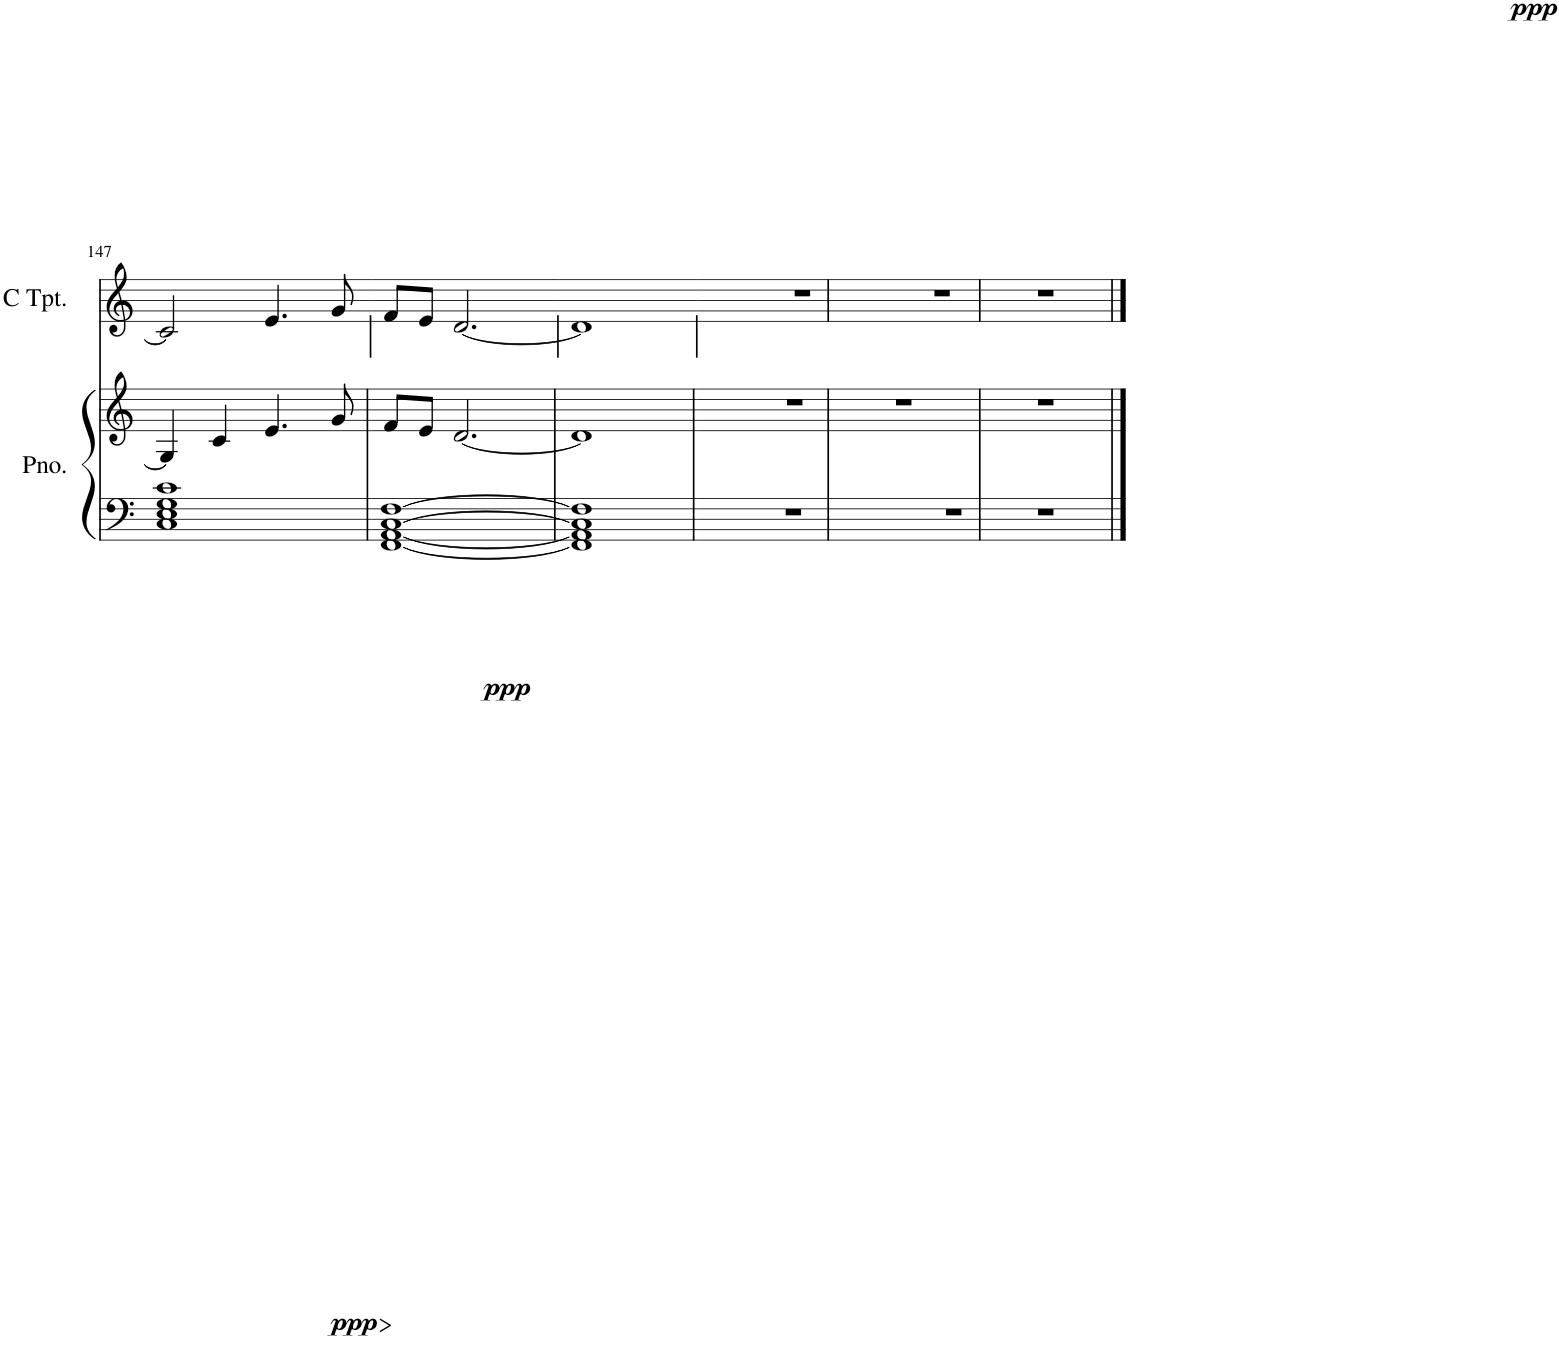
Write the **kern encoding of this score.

**kern	**kern	**dynam	**kern	**dynam
*part2	*part2	*part2	*part1	*part1
*staff3	*staff2	*staff2/3	*staff1	*staff1
*I"Piano	*	*	*I"C Trumpet	*
*I'Pno.	*	*	*I'C Tpt.	*
!!LO:PB:g=z
*clefF4	*clefG2	*	*clefG2	*
*k[]	*k[]	*	*k[]	*
*M4/4	*M4/4	*	*M4/4	*
=147	=147	=147	=147	=147
!	!	!LO:DY:b=2	!	!
1C 1E 1G 1c	4G/]	ppp	2c/]	.
.	4c/	.	.	.
.	4.e/	.	4.e/	.
.	8g/	.	8g/	.
=148	=148	=148	=148	=148
[1FF [1AA [1C [1F	8f/L	.	8f/L	.
.	8e/J	.	8e/J	.
.	[2.d/	.	[2.d/	.
=149	=149	=149	=149	=149
!	!	!LO:DY:b=2	!	!LO:DY:b
1FF] 1AA] 1C] 1F]	1d]	ppp	1d]	ppp
=150	=150	=150	=150	=150
1r	1r	.	1r	.
=151	=151	=151	=151	=151
1r	1r	.	1r	.
=152	=152	=152	=152	=152
1r	1r	.	1r	.
==	==	==	==	==
*-	*-	*-	*-	*-
